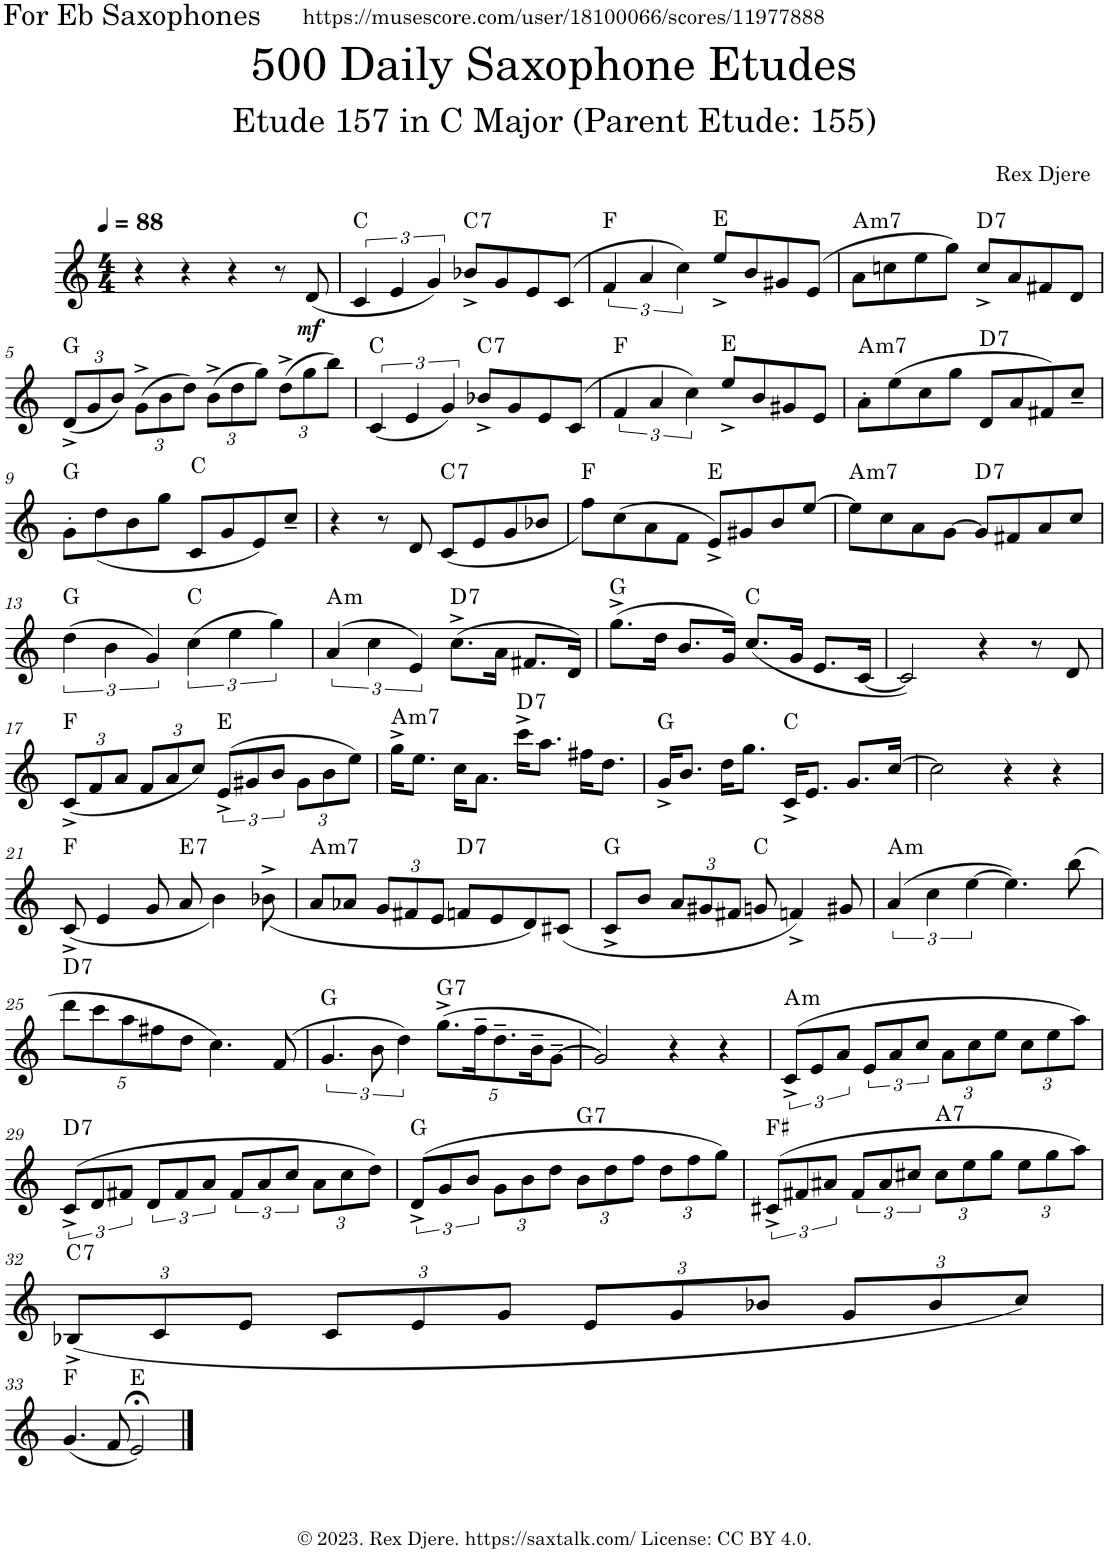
**kern	**dynam	**harte
*part1	*part1	*part1
*staff1	*staff1	*
*I"Alto Saxophone	*	*
*I'A. Sax.	*	*
*clefG2	*	*
*Trd5c9	*	*
*k[]	*	*
*M4/4	*	*
*MM88	*	*
=1	=1	=1
4r	.	.
4r	.	.
4r	.	.
8r	.	.
!	!LO:DY:b	!
(8d/	mf	.
=2	=2	=2
6c/	.	C:maj
6e/	.	.
6g/)	.	.
!	!	!LO:H:kt=7
8b-X^/L	.	C:7
8g/	.	.
8e/	.	.
(8c/J	.	.
=3	=3	=3
6f/	.	F:maj
6a/	.	.
6cc\)	.	.
8ee^/L	.	E:maj
8b/	.	.
8g#X/	.	.
(8e/J	.	.
=4	=4	=4
!	!	!LO:H:kt=m7
8a\L	.	A:min7
8ccn\	.	.
8ee\	.	.
8gg\J)	.	.
!	!	!LO:H:kt=7
8cc^/L	.	D:7
8a/	.	.
8f#X/	.	.
8d/J	.	.
!!LO:LB:g=z
=5	=5	=5
*Xbrackettup	*	*
(12d^/L	.	G:maj
12g/	.	.
12b/J)	.	.
(12g^\L	.	.
12b\	.	.
12dd\J)	.	.
(12b^\L	.	.
12dd\	.	.
12gg\J)	.	.
(12dd^\L	.	.
12gg\	.	.
12bb\J)	.	.
=6	=6	=6
*brackettup	*	*
(6c/	.	C:maj
6e/	.	.
6g/)	.	.
!	!	!LO:H:kt=7
8b-X^/L	.	C:7
8g/	.	.
8e/	.	.
(8c/J	.	.
=7	=7	=7
6f/	.	F:maj
6a/	.	.
6cc\)	.	.
8ee^/L	.	E:maj
8b/	.	.
8g#X/	.	.
8e/J	.	.
=8	=8	=8
!	!	!LO:H:kt=m7
8a'\L	.	A:min7
(8ee\	.	.
8cc\	.	.
8gg\J	.	.
!	!	!LO:H:kt=7
8d/L	.	D:7
8a/	.	.
8f#X/)	.	.
8cc~/J	.	.
!!LO:LB:g=z
=9	=9	=9
8g'\L	.	G:maj
(<8dd\	.	.
8b\	.	.
8gg\J	.	.
8c/L	.	C:maj
8g/	.	.
8e/)	.	.
8cc~/J	.	.
=10	=10	=10
4r	.	.
8r	.	.
8d/	.	.
!	!	!LO:H:kt=7
(<8c/L	.	C:7
8e/	.	.
8g/	.	.
8b-X/J	.	.
=11	=11	=11
8ff\L)	.	F:maj
(8cc\	.	.
8a\	.	.
8f\J	.	.
8e^/L)	.	E:maj
8g#X/	.	.
8b/	.	.
[8ee/J	.	.
=12	=12	=12
!	!	!LO:H:kt=m7
8ee\L]	.	A:min7
8cc\	.	.
8a\	.	.
[8g\J	.	.
!	!	!LO:H:kt=7
8g/L]	.	D:7
8f#X/	.	.
8a/	.	.
8cc/J	.	.
!!LO:LB:g=z
=13	=13	=13
(6dd\	.	G:maj
6b\	.	.
6g/)	.	.
(6cc\	.	C:maj
6ee\	.	.
6gg\)	.	.
=14	=14	=14
!	!	!LO:H:kt=m
(6a/	.	A:min
6cc\	.	.
6e/)	.	.
!	!	!LO:H:kt=7
(8.cc^\L	.	D:7
16a\Jk	.	.
8.f#X/L	.	.
16d/Jk)	.	.
=15	=15	=15
(8.gg^\L	.	G:maj
16dd\Jk	.	.
8.b/L	.	.
16g/Jk)	.	.
(8.cc/L	.	C:maj
16g/Jk	.	.
8.e/L	.	.
[16c/Jk	.	.
=16	=16	=16
2c/])	.	.
4r	.	.
8r	.	.
8d/	.	.
!!LO:LB:g=z
=17	=17	=17
*Xbrackettup	*	*
(12c^/L	.	F:maj
12f/	.	.
12a/J	.	.
12f/L	.	.
12a/	.	.
12cc/J)	.	.
*brackettup	*	*
(12e^/L	.	E:maj
12g#X/	.	.
12b/J	.	.
*Xbrackettup	*	*
12g#\L	.	.
12b\	.	.
12ee\J)	.	.
=18	=18	=18
!	!	!LO:H:kt=m7
16gg^\KL	.	A:min7
8.ee\J	.	.
16cc\KL	.	.
8.a\J	.	.
!	!	!LO:H:kt=7
16ccc^\KL	.	D:7
8.aa\J	.	.
16ff#X\KL	.	.
8.dd\J	.	.
=19	=19	=19
16g^/KL	.	G:maj
8.b/J	.	.
16dd\KL	.	.
8.gg\J	.	.
16c^/KL	.	C:maj
8.e/J	.	.
8.g/L	.	.
[16cc/Jk	.	.
=20	=20	=20
2cc\]	.	.
4r	.	.
4r	.	.
!!LO:LB:g=z
=21	=21	=21
(<8c^/	.	F:maj
4e/	.	.
8g/	.	.
!	!	!LO:H:kt=7
8a/	.	E:7
4b\)	.	.
(<8b-X^\	.	.
=22	=22	=22
!	!	!LO:H:kt=m7
8a/L	.	A:min7
8a-X/J	.	.
12g/L	.	.
12f#X/	.	.
12e/J	.	.
!	!	!LO:H:kt=7
8fn/L	.	D:7
8e/	.	.
8d/)	.	.
(8c#X/J	.	.
=23	=23	=23
8c^/L	.	G:maj
8b/J	.	.
12a/L	.	.
12g#X/	.	.
12f#X/J	.	.
8gn/	.	C:maj
4fn^/)	.	.
8g#X/	.	.
=24	=24	=24
*brackettup	*	*
!	!	!LO:H:kt=m
(6a/	.	A:min
6cc\	.	.
[6ee\	.	.
4.ee\])	.	.
(8bb\	.	.
!!LO:LB:g=z
=25	=25	=25
*Xbrackettup	*	*
!	!	!LO:H:kt=7
10ddd\L	.	D:7
10ccc\	.	.
10aa\	.	.
10ff#X\	.	.
10dd\J	.	.
4.cc\)	.	.
(8f/	.	.
=26	=26	=26
*brackettup	*	*
6.g/	.	G:maj
12b\	.	.
6dd\)	.	.
*Xbrackettup	*	*
!	!	!LO:H:kt=7
(10.gg^\L	.	G:7
20ff~\K	.	.
10.dd~\	.	.
20b~\K	.	.
[10g~\J	.	.
=27	=27	=27
2g/])	.	.
4r	.	.
4r	.	.
=28	=28	=28
*brackettup	*	*
!	!	!LO:H:kt=m
(>12c^/L	.	A:min
12e/	.	.
12a/J	.	.
12e/L	.	.
12a/	.	.
12cc/J	.	.
*Xbrackettup	*	*
12a\L	.	.
12cc\	.	.
12ee\J	.	.
12cc\L	.	.
12ee\	.	.
12aa\J)	.	.
!!LO:LB:g=z
=29	=29	=29
*brackettup	*	*
!	!	!LO:H:kt=7
(12c^/L	.	D:7
12d/	.	.
12f#X/J	.	.
12d/L	.	.
12f#/	.	.
12a/J	.	.
12f#/L	.	.
12a/	.	.
12cc/J	.	.
*Xbrackettup	*	*
12a\L	.	.
12cc\	.	.
12dd\J)	.	.
=30	=30	=30
*brackettup	*	*
(12d^/L	.	G:maj
12g/	.	.
12b/J	.	.
*Xbrackettup	*	*
12g\L	.	.
12b\	.	.
12dd\J	.	.
!	!	!LO:H:kt=7
12b\L	.	G:7
12dd\	.	.
12ff\J	.	.
12dd\L	.	.
12ff\	.	.
12gg\J)	.	.
=31	=31	=31
*brackettup	*	*
(12c#X^/L	.	F#:maj
12f#X/	.	.
12a#X/J	.	.
12f#/L	.	.
12a#/	.	.
12cc#X/J	.	.
*Xbrackettup	*	*
!	!	!LO:H:kt=7
12cc#\L	.	A:7
12ee\	.	.
12gg\J	.	.
12ee\L	.	.
12gg\	.	.
12aa\J)	.	.
!!LO:LB:g=z
=32	=32	=32
!	!	!LO:H:kt=7
(12B-X^/L	.	C:7
12c/	.	.
12e/J	.	.
12c/L	.	.
12e/	.	.
12g/J	.	.
12e/L	.	.
12g/	.	.
12b-X/J	.	.
12g/L	.	.
12b-/	.	.
12cc/J)	.	.
!!LO:LB:g=z
=33	=33	=33
(4.g/	.	F:maj
8f/	.	.
2e;</)	.	E:maj
==	==	==
*-	*-	*-
